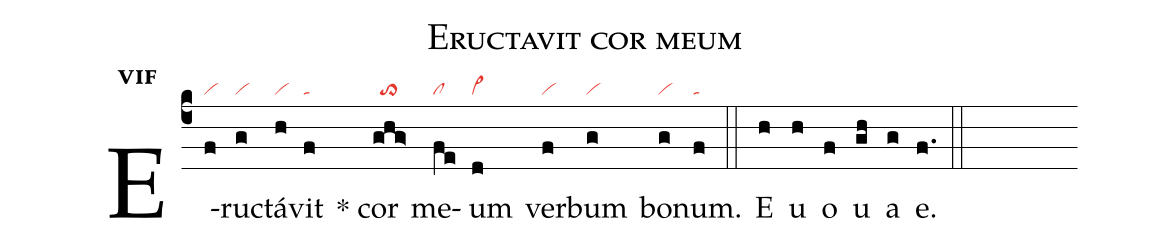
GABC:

name:Eructavit cor meum;
office-part:an;
mode:6f;
nabc-lines:1;
%%
initial-style: 1;
name:Eructavit cor meum;
mode: 6;
office-part: Antiphona;
annotation: Ant.;
annotation: vi f;
nabc-lines:1;
%%
(c4) E(f|vi)ruc(g|vi)tá(h|vi)vit(f|ta) <sp>*</sp> cor(ghg>|//to>) me(fe|cl)um(d|cl~) ver(f|vi)bum(g|vi) bo(g|vi)num.(f|ta) (::)
<eu>E(h) u(h) o(f) u(gh) a(g) e.</eu>(f.) (::)
